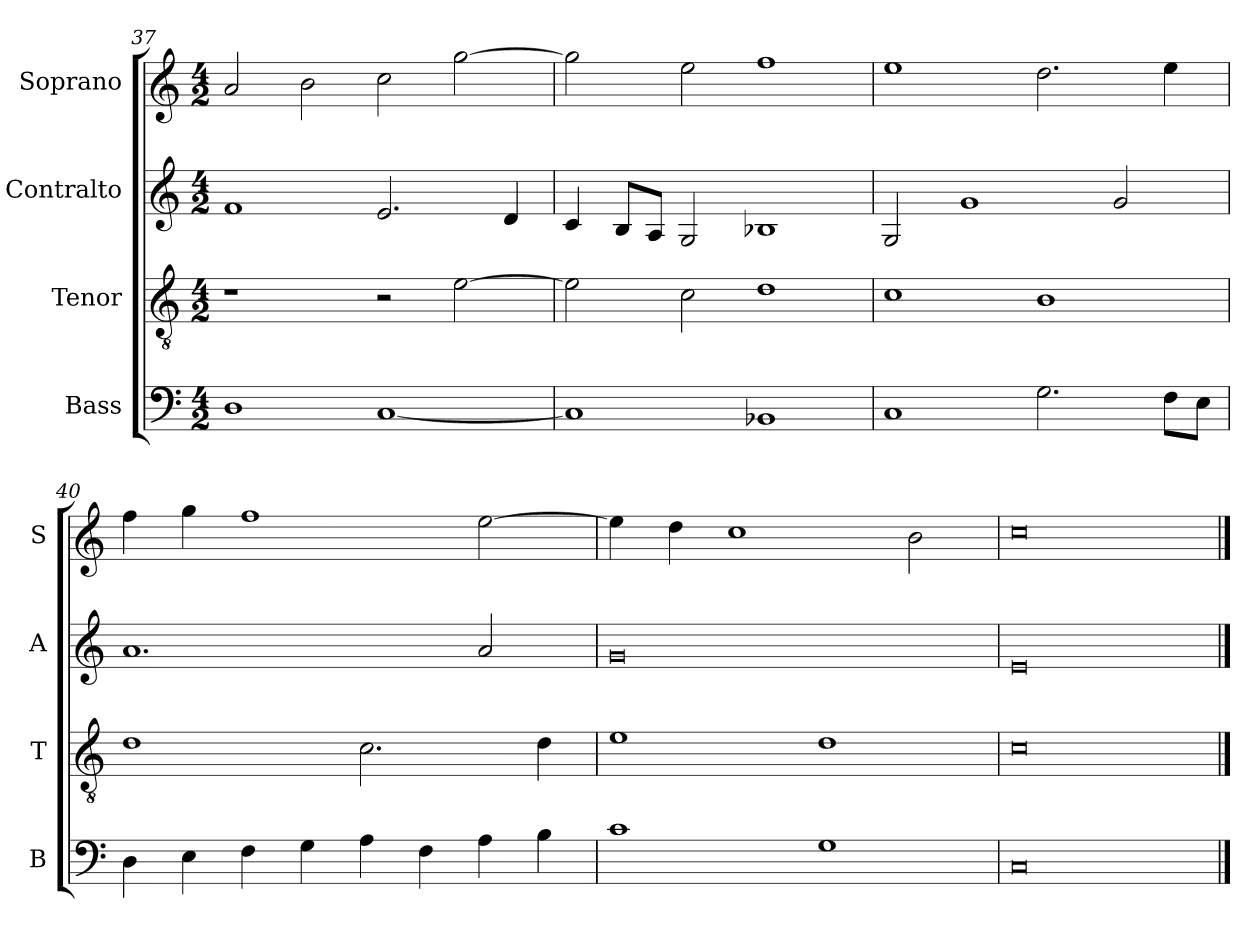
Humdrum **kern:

**kern	**kern	**kern	**kern
*part4	*part3	*part2	*part1
*staff4	*staff3	*staff2	*staff1
*I"Bass	*I"Tenor	*I"Contralto	*I"Soprano
*I'B	*I'T	*I'A	*I'S
*clefF4	*clefGv2	*clefG2	*clefG2
*k[]	*k[]	*k[]	*k[]
*M4/2	*M4/2	*M4/2	*M4/2
=37	=37	=37	=37
1D	1r	1f	2a
.	.	.	2b
[1C	2r	2.e	2cc
.	[2e	.	[2gg
.	.	4d	.
=38	=38	=38	=38
1C]	2e]	4c	2gg]
.	.	8B/L	.
.	.	8A/J	.
.	2c	2G	2ee
1BB-X	1d	1B-X	1ff
=39	=39	=39	=39
1C	1c	2G	1ee
.	.	1g	.
2.G	1B	.	2.dd
.	.	2g	.
8F\L	.	.	4ee
8E\J	.	.	.
=40	=40	=40	=40
4D	1d	1.a	4ff
4E	.	.	4gg
4F	.	.	1ff
4G	.	.	.
4A	2.c	.	.
4F	.	.	.
4A	.	2a	[2ee
4B	4d	.	.
=41	=41	=41	=41
1c	1e	0g	4ee]
.	.	.	4dd
.	.	.	1cc
1G	1d	.	.
.	.	.	2b
=42	=42	=42	=42
0C	0c	0e	0cc
==	==	==	==
*-	*-	*-	*-
